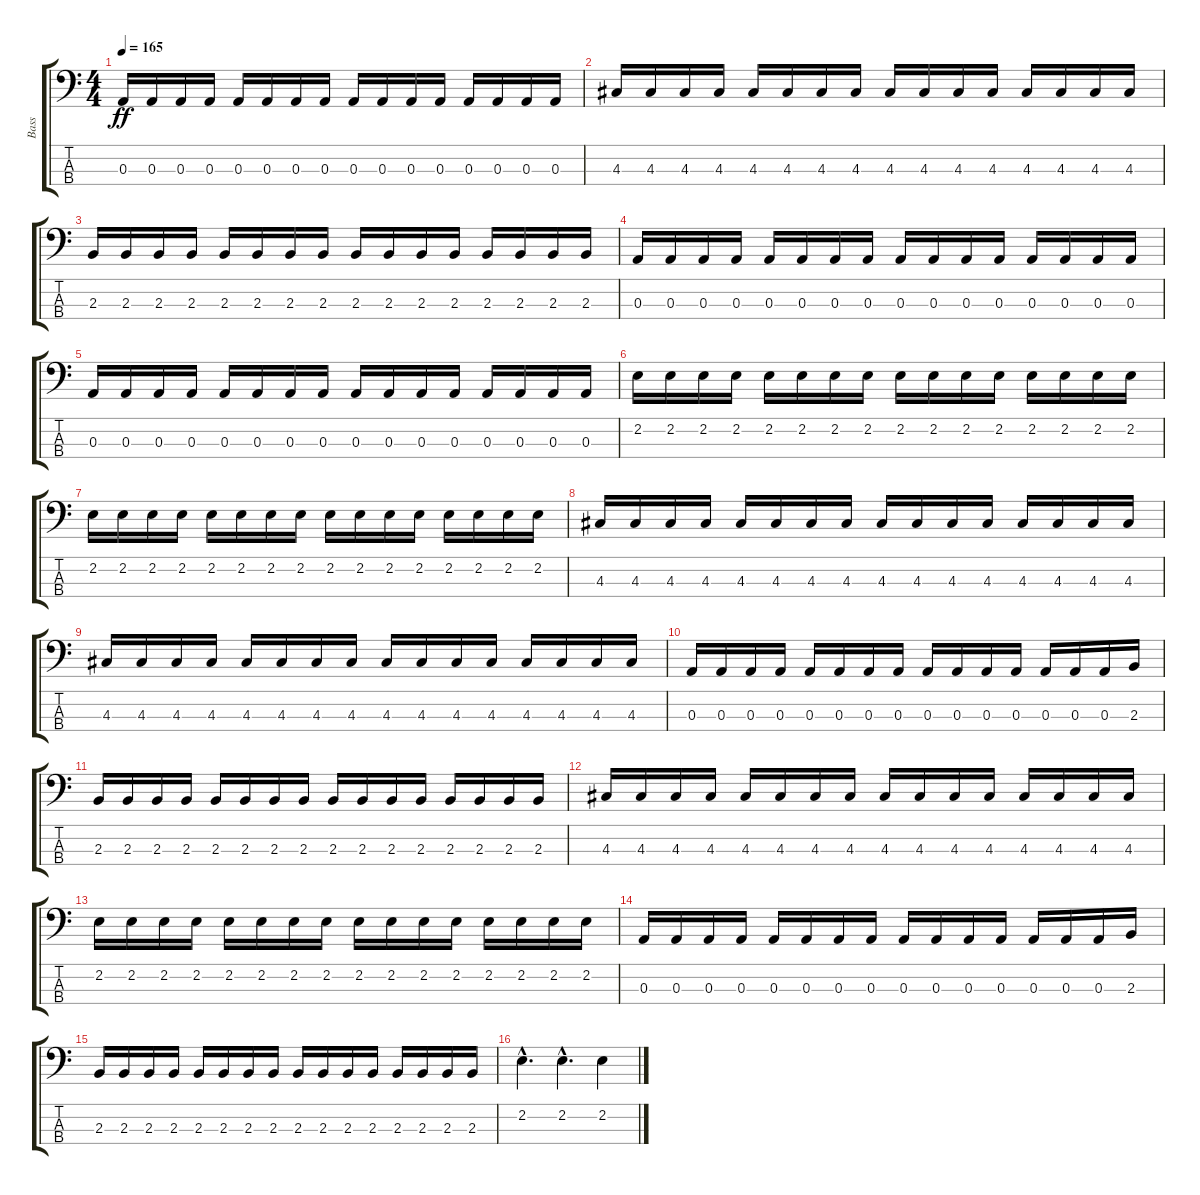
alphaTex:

\track ("Bass" "Bass") {instrument electricbassfinger}
\staff {score tabs}
\tuning (G2 D2 A1 E1) {hide}
\ts (4 4)
\tempo 165
\clef f4
\ks c
0.3.16{dy ff} 0.3.16 0.3.16 0.3.16 0.3.16 0.3.16 0.3.16 0.3.16 0.3.16 0.3.16 0.3.16 0.3.16 0.3.16 0.3.16 0.3.16 0.3.16 |
4.3.16 4.3.16 4.3.16 4.3.16 4.3.16 4.3.16 4.3.16 4.3.16 4.3.16 4.3.16 4.3.16 4.3.16 4.3.16 4.3.16 4.3.16 4.3.16 |
2.3.16 2.3.16 2.3.16 2.3.16 2.3.16 2.3.16 2.3.16 2.3.16 2.3.16 2.3.16 2.3.16 2.3.16 2.3.16 2.3.16 2.3.16 2.3.16 |
0.3.16 0.3.16 0.3.16 0.3.16 0.3.16 0.3.16 0.3.16 0.3.16 0.3.16 0.3.16 0.3.16 0.3.16 0.3.16 0.3.16 0.3.16 0.3.16 |
0.3.16 0.3.16 0.3.16 0.3.16 0.3.16 0.3.16 0.3.16 0.3.16 0.3.16 0.3.16 0.3.16 0.3.16 0.3.16 0.3.16 0.3.16 0.3.16 |
2.2.16 2.2.16 2.2.16 2.2.16 2.2.16 2.2.16 2.2.16 2.2.16 2.2.16 2.2.16 2.2.16 2.2.16 2.2.16 2.2.16 2.2.16 2.2.16 |
2.2.16 2.2.16 2.2.16 2.2.16 2.2.16 2.2.16 2.2.16 2.2.16 2.2.16 2.2.16 2.2.16 2.2.16 2.2.16 2.2.16 2.2.16 2.2.16 |
4.3.16 4.3.16 4.3.16 4.3.16 4.3.16 4.3.16 4.3.16 4.3.16 4.3.16 4.3.16 4.3.16 4.3.16 4.3.16 4.3.16 4.3.16 4.3.16 |
4.3.16 4.3.16 4.3.16 4.3.16 4.3.16 4.3.16 4.3.16 4.3.16 4.3.16 4.3.16 4.3.16 4.3.16 4.3.16 4.3.16 4.3.16 4.3.16 |
0.3.16 0.3.16 0.3.16 0.3.16 0.3.16 0.3.16 0.3.16 0.3.16 0.3.16 0.3.16 0.3.16 0.3.16 0.3.16 0.3.16 0.3.16 2.3.16 |
2.3.16 2.3.16 2.3.16 2.3.16 2.3.16 2.3.16 2.3.16 2.3.16 2.3.16 2.3.16 2.3.16 2.3.16 2.3.16 2.3.16 2.3.16 2.3.16 |
4.3.16 4.3.16 4.3.16 4.3.16 4.3.16 4.3.16 4.3.16 4.3.16 4.3.16 4.3.16 4.3.16 4.3.16 4.3.16 4.3.16 4.3.16 4.3.16 |
2.2.16 2.2.16 2.2.16 2.2.16 2.2.16 2.2.16 2.2.16 2.2.16 2.2.16 2.2.16 2.2.16 2.2.16 2.2.16 2.2.16 2.2.16 2.2.16 |
0.3.16 0.3.16 0.3.16 0.3.16 0.3.16 0.3.16 0.3.16 0.3.16 0.3.16 0.3.16 0.3.16 0.3.16 0.3.16 0.3.16 0.3.16 2.3.16 |
2.3.16 2.3.16 2.3.16 2.3.16 2.3.16 2.3.16 2.3.16 2.3.16 2.3.16 2.3.16 2.3.16 2.3.16 2.3.16 2.3.16 2.3.16 2.3.16 |
2.2{hac}.4{d} 2.2{hac}.4{d} 2.2.4
